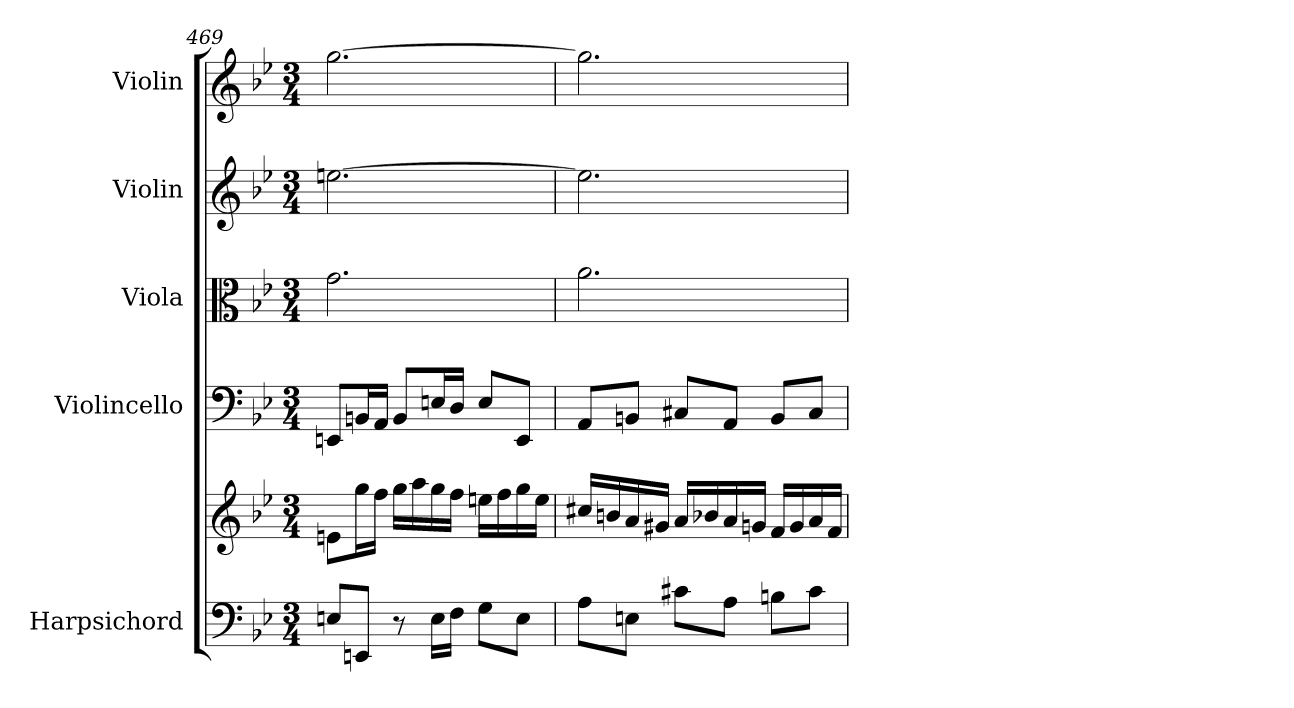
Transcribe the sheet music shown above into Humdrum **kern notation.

**kern	**kern	**kern	**kern	**kern	**kern
*part5	*part5	*part4	*part3	*part2	*part1
*staff6	*staff5	*staff4	*staff3	*staff2	*staff1
*I"Harpsichord	*	*I"Violincello	*I"Viola	*I"Violin	*I"Violin
*I'Hpschd	*	*I'Vc	*I'Vla	*I'Vln	*I'Vln
*clefF4	*clefG2	*clefF4	*clefC3	*clefG2	*clefG2
*k[b-e-]	*k[b-e-]	*k[b-e-]	*k[b-e-]	*k[b-e-]	*k[b-e-]
*M3/4	*M3/4	*M3/4	*M3/4	*M3/4	*M3/4
=469	=469	=469	=469	=469	=469
8En/L	8en\L	8EEn/L	2.g\	[2.een\	[2.gg\
8EEn/J	16gg\L	16BBn/L	.	.	.
.	16ff\JJ	16AA/JJ	.	.	.
8r	16gg\LL	8BB/L	.	.	.
.	16aa\	.	.	.	.
16E\LL	16gg\	16En/L	.	.	.
16F\JJ	16ff\JJ	16D/JJ	.	.	.
8G\L	16een\LL	8E/L	.	.	.
.	16ff\	.	.	.	.
8E\J	16gg\	8EE/J	.	.	.
.	16ee\JJ	.	.	.	.
=470	=470	=470	=470	=470	=470
8A\L	16cc#X/LL	8AA/L	2.a\	2.ee\]	2.gg\]
.	16bn/	.	.	.	.
8En\J	16a/	8BBn/J	.	.	.
.	16g#X/JJ	.	.	.	.
8c#X\L	16a/LL	8C#X/L	.	.	.
.	16b-X/	.	.	.	.
8A\J	16a/	8AA/J	.	.	.
.	16gn/JJ	.	.	.	.
8Bn\L	16f/LL	8BB/L	.	.	.
.	16g/	.	.	.	.
8c#\J	16a/	8C#/J	.	.	.
.	16f/JJ	.	.	.	.
=	=	=	=	=	=
*-	*-	*-	*-	*-	*-
